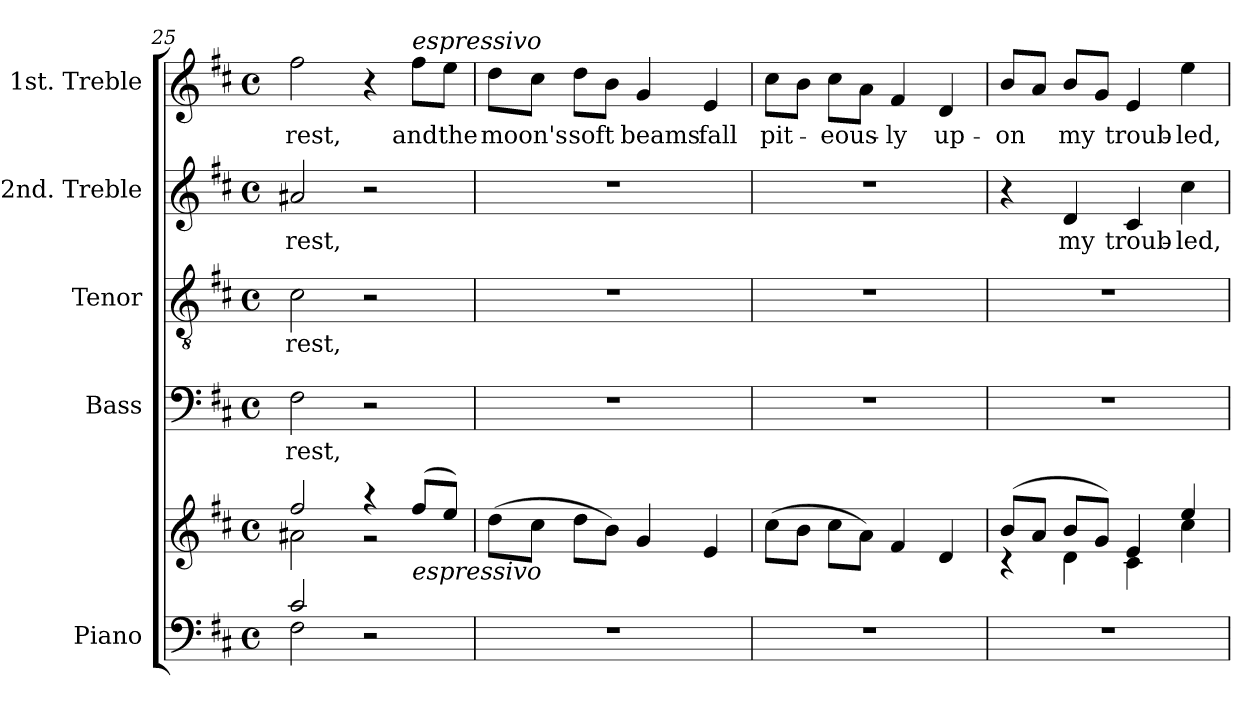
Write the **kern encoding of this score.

**kern	**kern	**kern	**text	**kern	**text	**kern	**text	**kern	**text
*part5	*part5	*part4	*part4	*part3	*part3	*part2	*part2	*part1	*part1
*staff6	*staff5	*staff4	*staff4	*staff3	*staff3	*staff2	*staff2	*staff1	*staff1
*I"Piano	*	*I"Bass	*	*I"Tenor	*	*I"2nd. Treble	*	*I"1st. Treble	*
*clefF4	*clefG2	*clefF4	*	*clefGv2	*	*clefG2	*	*clefG2	*
*	*	*	*	*ITrd7c12	*	*	*	*	*
*k[f#c#]	*k[f#c#]	*k[f#c#]	*	*k[f#c#]	*	*k[f#c#]	*	*k[f#c#]	*
*D:	*D:	*D:	*	*D:	*	*D:	*	*D:	*
*M4/4	*M4/4	*M4/4	*	*M4/4	*	*M4/4	*	*M4/4	*
*met(c)	*met(c)	*met(c)	*	*met(c)	*	*met(c)	*	*met(c)	*
=25	=25	=25	=25	=25	=25	=25	=25	=25	=25
*^	*^	*	*	*	*	*	*	*	*
!	!	!	!	!	!LO:LY:b:color=#000000	!	!	!	!	!	!
!	!	!	!	!	!	!	!LO:LY:b:color=#000000	!	!	!	!
!	!	!	!	!	!	!	!	!	!LO:LY:b:color=#000000	!	!
!	!	!	!	!	!	!	!	!	!	!	!LO:LY:b:color=#000000
2c#i/	2F#i\	2ff#i/	2a#Xi\	2F#i\	rest,	2C#i\	rest,	2a#Xi/	rest,	2ff#i\	rest,
2r	2ryy	4r	2r	2r	.	2r	.	2r	.	4r	.
!	!	!	!	!	!	!	!	!	!	!LO:TX:a:i:t=espressivo	!
!	!	!LO:TX:b:i:t=espressivo	!	!	!	!	!	!	!	!	!
!	!	!	!	!	!	!	!	!	!	!	!LO:LY:b:color=#000000
.	.	(8ff#i/L	.	.	.	.	.	.	.	8ff#i\L	and
!	!	!	!	!	!	!	!	!	!	!	!LO:LY:b:color=#000000
.	.	8eei/J)	.	.	.	.	.	.	.	8eei\J	the
*v	*v	*	*	*	*	*	*	*	*	*	*
*	*v	*v	*	*	*	*	*	*	*	*
=26	=26	=26	=26	=26	=26	=26	=26	=26	=26
!	!	!	!	!	!	!	!	!	!LO:LY:b:color=#000000
1r	(8ddi\L	1r	.	1r	.	1r	.	8ddi\L	moon's
.	8cc#i\J	.	.	.	.	.	.	8cc#i\J	.
!	!	!	!	!	!	!	!	!	!LO:LY:b:color=#000000
.	8ddi\L	.	.	.	.	.	.	8ddi\L	soft
.	8bi\J)	.	.	.	.	.	.	8bi\J	.
!	!	!	!	!	!	!	!	!	!LO:LY:b:color=#000000
.	4gi/	.	.	.	.	.	.	4gi/	beams
!	!	!	!	!	!	!	!	!	!LO:LY:b:color=#000000
.	4ei/	.	.	.	.	.	.	4ei/	fall
!!LO:LB:g=z
=27	=27	=27	=27	=27	=27	=27	=27	=27	=27
!	!	!	!	!	!	!	!	!	!LO:LY:b:color=#000000
1r	(8cc#i\L	1r	.	1r	.	1r	.	8cc#i\L	pit-
.	8bi\J	.	.	.	.	.	.	8bi\J	.
!	!	!	!	!	!	!	!	!	!LO:LY:b:color=#000000
.	8cc#i\L	.	.	.	.	.	.	8cc#i\L	-eous-
.	8ai\J)	.	.	.	.	.	.	8ai\J	.
!	!	!	!	!	!	!	!	!	!LO:LY:b:color=#000000
.	4f#i/	.	.	.	.	.	.	4f#i/	-ly
!	!	!	!	!	!	!	!	!	!LO:LY:b:color=#000000
.	4di/	.	.	.	.	.	.	4di/	up-
=28	=28	=28	=28	=28	=28	=28	=28	=28	=28
*	*^	*	*	*	*	*	*	*	*
!	!	!	!	!	!	!	!	!	!	!LO:LY:b:color=#000000
1r	(8bi/L	4r	1r	.	1r	.	4r	.	8bi/L	-on
.	8ai/J	.	.	.	.	.	.	.	8ai/J	.
!	!	!	!	!	!	!	!	!LO:LY:b:color=#000000	!	!
!	!	!	!	!	!	!	!	!	!	!LO:LY:b:color=#000000
.	8bi/L	4di\	.	.	.	.	4di/	my	8bi/L	my
.	8gi/J)	.	.	.	.	.	.	.	8gi/J	.
!	!	!	!	!	!	!	!	!LO:LY:b:color=#000000	!	!
!	!	!	!	!	!	!	!	!	!	!LO:LY:b:color=#000000
.	4ei/	4c#i\	.	.	.	.	4c#i/	troub-	4ei/	troub-
!	!	!	!	!	!	!	!	!LO:LY:b:color=#000000	!	!
!	!	!	!	!	!	!	!	!	!	!LO:LY:b:color=#000000
.	4eei/	4cc#i\	.	.	.	.	4cc#i\	-led,	4eei\	-led,
*	*v	*v	*	*	*	*	*	*	*	*
=	=	=	=	=	=	=	=	=	=
*-	*-	*-	*-	*-	*-	*-	*-	*-	*-
